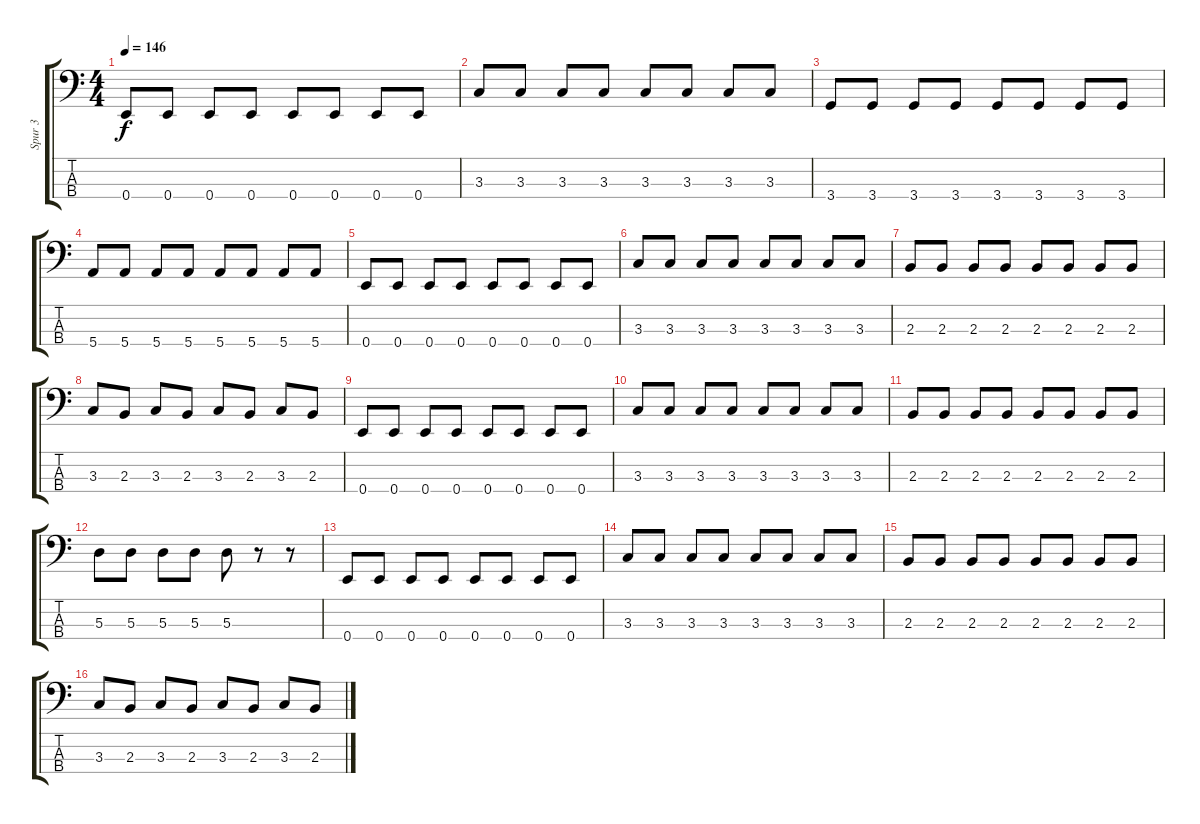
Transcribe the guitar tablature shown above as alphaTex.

\track ("Spur 3" "Spur 3") {instrument electricbassfinger}
\staff {score tabs}
\tuning (G2 D2 A1 E1) {hide}
\ts (4 4)
\tempo 146
\clef f4
\ks c
0.4.8{dy f} 0.4.8 0.4.8 0.4.8 0.4.8 0.4.8 0.4.8 0.4.8 |
3.3.8 3.3.8 3.3.8 3.3.8 3.3.8 3.3.8 3.3.8 3.3.8 |
3.4.8 3.4.8 3.4.8 3.4.8 3.4.8 3.4.8 3.4.8 3.4.8 |
5.4.8 5.4.8 5.4.8 5.4.8 5.4.8 5.4.8 5.4.8 5.4.8 |
0.4.8 0.4.8 0.4.8 0.4.8 0.4.8 0.4.8 0.4.8 0.4.8 |
3.3.8 3.3.8 3.3.8 3.3.8 3.3.8 3.3.8 3.3.8 3.3.8 |
2.3.8 2.3.8 2.3.8 2.3.8 2.3.8 2.3.8 2.3.8 2.3.8 |
3.3.8 2.3.8 3.3.8 2.3.8 3.3.8 2.3.8 3.3.8 2.3.8 |
0.4.8 0.4.8 0.4.8 0.4.8 0.4.8 0.4.8 0.4.8 0.4.8 |
3.3.8 3.3.8 3.3.8 3.3.8 3.3.8 3.3.8 3.3.8 3.3.8 |
2.3.8 2.3.8 2.3.8 2.3.8 2.3.8 2.3.8 2.3.8 2.3.8 |
5.3.8 5.3.8 5.3.8 5.3.8 5.3.8 r.8 r.8 |
0.4.8 0.4.8 0.4.8 0.4.8 0.4.8 0.4.8 0.4.8 0.4.8 |
3.3.8 3.3.8 3.3.8 3.3.8 3.3.8 3.3.8 3.3.8 3.3.8 |
2.3.8 2.3.8 2.3.8 2.3.8 2.3.8 2.3.8 2.3.8 2.3.8 |
3.3.8 2.3.8 3.3.8 2.3.8 3.3.8 2.3.8 3.3.8 2.3.8
